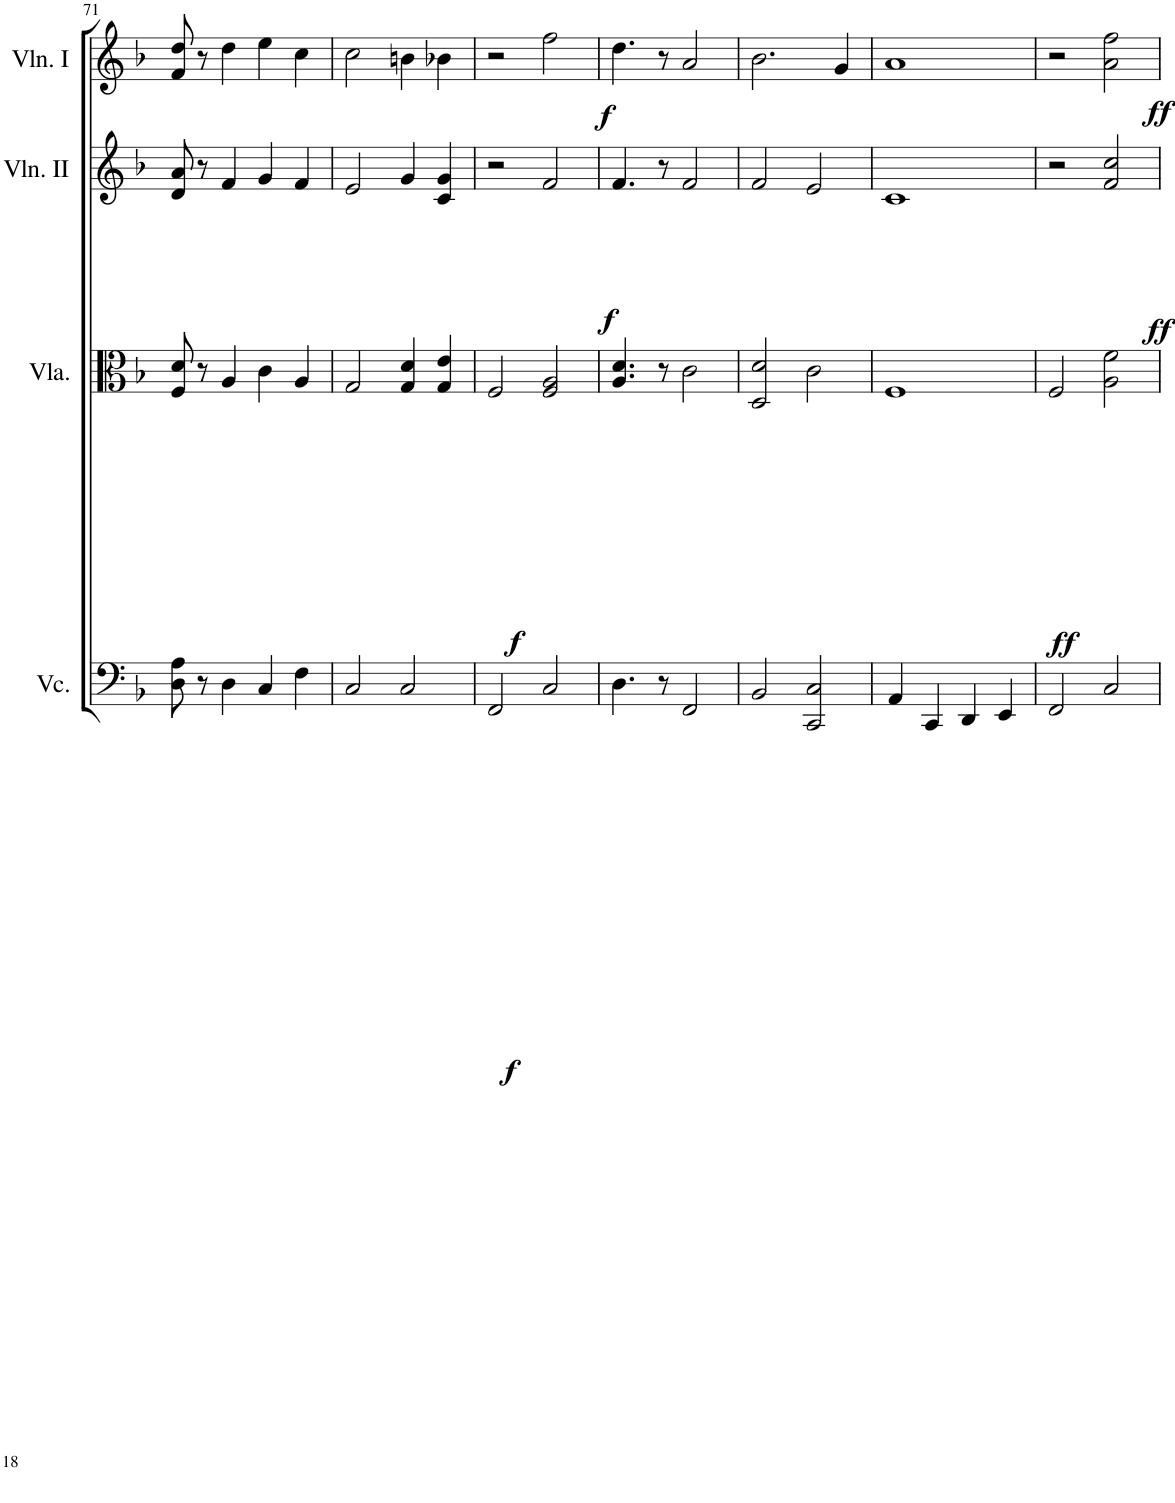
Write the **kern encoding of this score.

**kern	**dynam	**kern	**dynam	**kern	**dynam	**kern	**dynam
*part4	*part4	*part3	*part3	*part2	*part2	*part1	*part1
*staff4	*staff4	*staff3	*staff3	*staff2	*staff2	*staff1	*staff1
*I"Cello	*	*I"Viola	*	*I"Violin II	*	*I"Violin I	*
*	*	*I'Vla.	*	*I'Vln. II	*	*I'Vln. I	*
!!LO:PB:g=z
*clefF4	*	*clefC3	*	*clefG2	*	*clefG2	*
*k[b-]	*	*k[b-]	*	*k[b-]	*	*k[b-]	*
*M4/4	*	*M4/4	*	*M4/4	*	*M4/4	*
*met(c)	*	*met(c)	*	*met(c)	*	*met(c)	*
=71	=71	=71	=71	=71	=71	=71	=71
8D\ 8A\	.	8F/ 8d/	.	8d/ 8a/	.	8f/ 8dd/	.
8r	.	8r	.	8r	.	8r	.
4D\	.	4A/	.	4f/	.	4dd\	.
4C/	.	4c\	.	4g/	.	4ee\	.
4F\	.	4A/	.	4f/	.	4cc\	.
=72	=72	=72	=72	=72	=72	=72	=72
2C/	.	2G/	.	2e/	.	2cc\	.
2C/	.	4G/ 4d/	.	4g/	.	4bn\	.
.	.	4G/ 4e/	.	4c/ 4g/	.	4b-X\	.
=73	=73	=73	=73	=73	=73	=73	=73
!	!LO:DY:b	!	!LO:DY:b	!	!	!	!
2FF/	f	2F/	f	2r	.	2r	.
!	!	!	!	!	!LO:DY:b	!	!LO:DY:b
2C/	.	2F/ 2A/	.	2f/	f	2ff\	f
=74	=74	=74	=74	=74	=74	=74	=74
4.D\	.	4.A/ 4.d/	.	4.f/	.	4.dd\	.
8r	.	8r	.	8r	.	8r	.
2FF/	.	2c\	.	2f/	.	2a/	.
=75	=75	=75	=75	=75	=75	=75	=75
2BB-/	.	2D/ 2d/	.	2f/	.	2.b-\	.
2CC/ 2C/	.	2c\	.	2e/	.	.	.
.	.	.	.	.	.	4g/	.
=76	=76	=76	=76	=76	=76	=76	=76
4AA/	.	1F	.	1c	.	1a	.
4CC/	.	.	.	.	.	.	.
4DD/	.	.	.	.	.	.	.
4EE/	.	.	.	.	.	.	.
=77	=77	=77	=77	=77	=77	=77	=77
!	!LO:DY:b	!	!LO:DY:b	!	!	!	!
2FF/	ff	2F/	ff	2r	.	2r	.
!	!	!	!	!	!LO:DY:b	!	!LO:DY:b
2C/	.	2A\ 2f\	.	2f/ 2cc/	ff	2a\ 2ff\	ff
=	=	=	=	=	=	=	=
*-	*-	*-	*-	*-	*-	*-	*-
